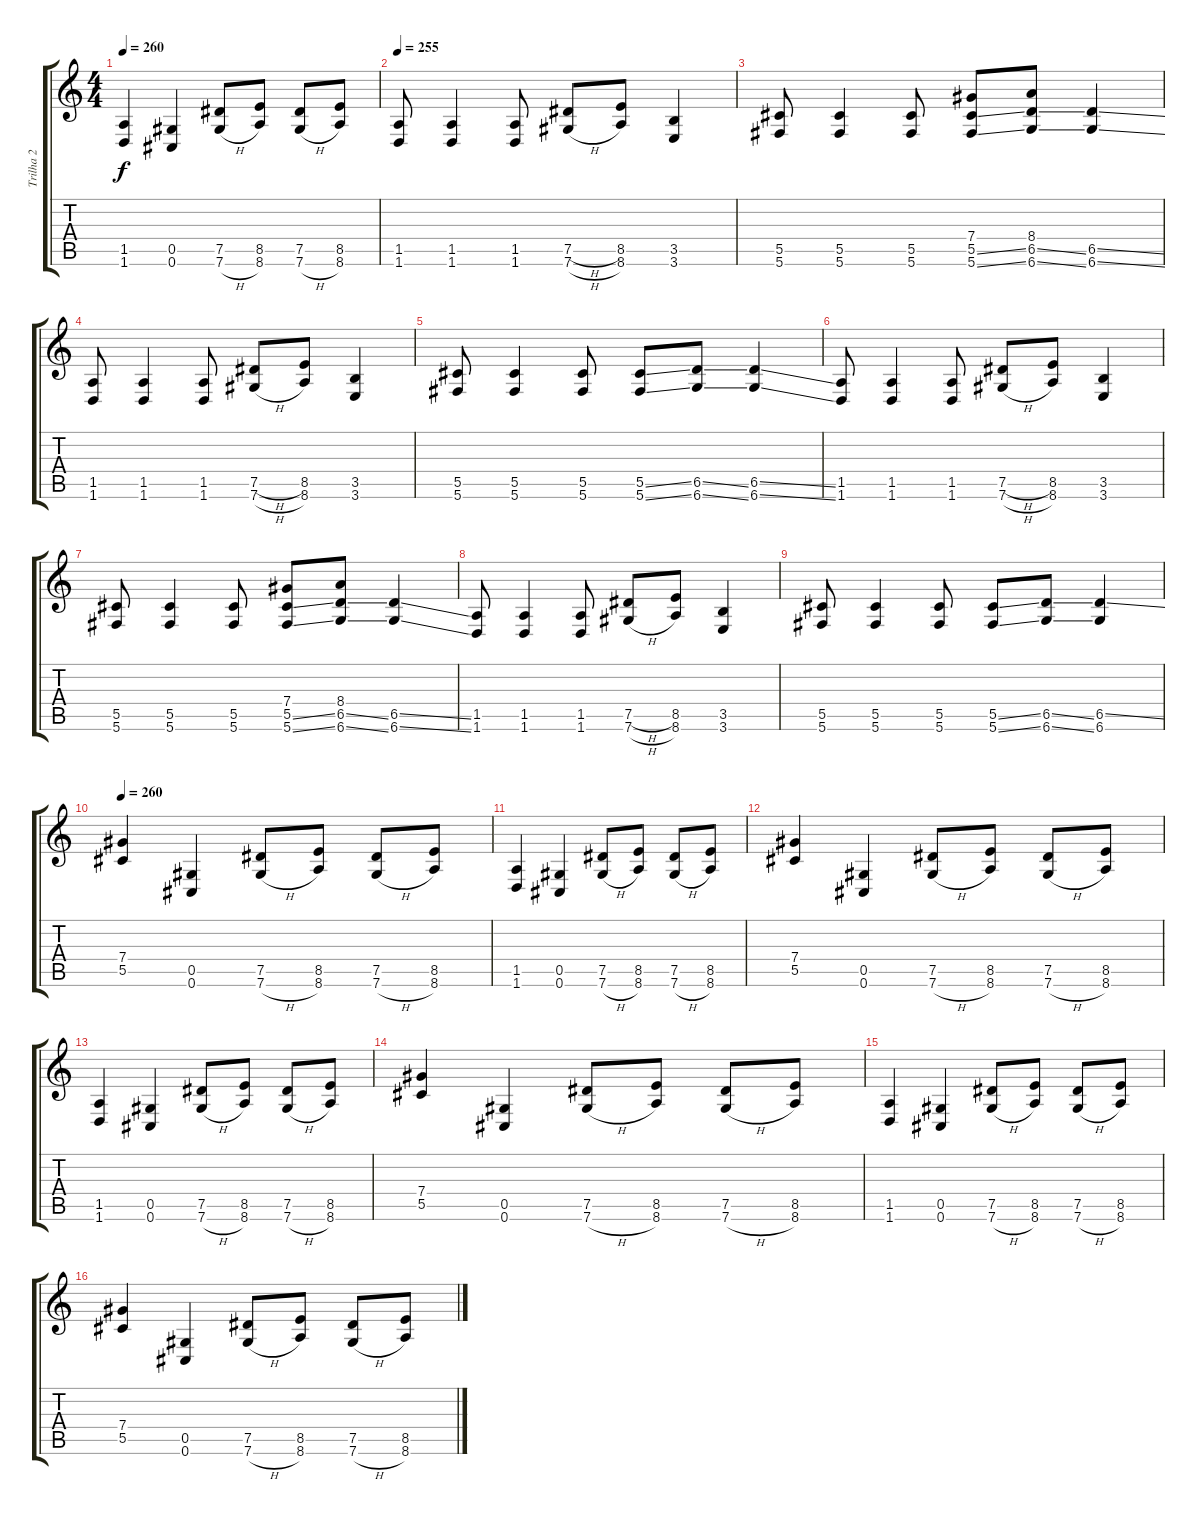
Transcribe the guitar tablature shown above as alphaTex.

\track ("Trilha 2" "Trilha 2") {instrument overdrivenguitar}
\staff {score tabs}
\tuning (Eb4 Bb3 Gb3 Db3 Ab2 Db2) {hide}
\ts (4 4)
\tempo 260
\clef g2
\ks c
(1.5 1.6).4{dy f} (0.5 0.6).4 (7.5 7.6{h}).8 (8.5 8.6).8 (7.5 7.6{h}).8 (8.5 8.6).8 |
\tempo 255
(1.5 1.6).8 (1.5 1.6).4 (1.5 1.6).8 (7.5{h} 7.6{h}).8 (8.5 8.6).8 (3.5 3.6).4 |
(5.5 5.6).8 (5.5 5.6).4 (5.5 5.6).8 (7.4 5.5{ss} 5.6{ss}).8 (8.4 6.5{ss} 6.6{ss}).8 (6.5{ss} 6.6{ss}).4 |
(1.5 1.6).8 (1.5 1.6).4 (1.5 1.6).8 (7.5{h} 7.6{h}).8 (8.5 8.6).8 (3.5 3.6).4 |
(5.5 5.6).8 (5.5 5.6).4 (5.5 5.6).8 (5.5{ss} 5.6{ss}).8 (6.5{ss} 6.6{ss}).8 (6.5{ss} 6.6{ss}).4 |
(1.5 1.6).8 (1.5 1.6).4 (1.5 1.6).8 (7.5{h} 7.6{h}).8 (8.5 8.6).8 (3.5 3.6).4 |
(5.5 5.6).8 (5.5 5.6).4 (5.5 5.6).8 (7.4 5.5{ss} 5.6{ss}).8 (8.4 6.5{ss} 6.6{ss}).8 (6.5{ss} 6.6{ss}).4 |
(1.5 1.6).8 (1.5 1.6).4 (1.5 1.6).8 (7.5{h} 7.6{h}).8 (8.5 8.6).8 (3.5 3.6).4 |
(5.5 5.6).8 (5.5 5.6).4 (5.5 5.6).8 (5.5{ss} 5.6{ss}).8 (6.5{ss} 6.6{ss}).8 (6.5{ss} 6.6).4 |
\tempo 260
(7.4 5.5).4 (0.5 0.6).4 (7.5 7.6{h}).8 (8.5 8.6).8 (7.5 7.6{h}).8 (8.5 8.6).8 |
(1.5 1.6).4 (0.5 0.6).4 (7.5 7.6{h}).8 (8.5 8.6).8 (7.5 7.6{h}).8 (8.5 8.6).8 |
(7.4 5.5).4 (0.5 0.6).4 (7.5 7.6{h}).8 (8.5 8.6).8 (7.5 7.6{h}).8 (8.5 8.6).8 |
(1.5 1.6).4 (0.5 0.6).4 (7.5 7.6{h}).8 (8.5 8.6).8 (7.5 7.6{h}).8 (8.5 8.6).8 |
(7.4 5.5).4 (0.5 0.6).4 (7.5 7.6{h}).8 (8.5 8.6).8 (7.5 7.6{h}).8 (8.5 8.6).8 |
(1.5 1.6).4 (0.5 0.6).4 (7.5 7.6{h}).8 (8.5 8.6).8 (7.5 7.6{h}).8 (8.5 8.6).8 |
(7.4 5.5).4 (0.5 0.6).4 (7.5 7.6{h}).8 (8.5 8.6).8 (7.5 7.6{h}).8 (8.5 8.6).8
